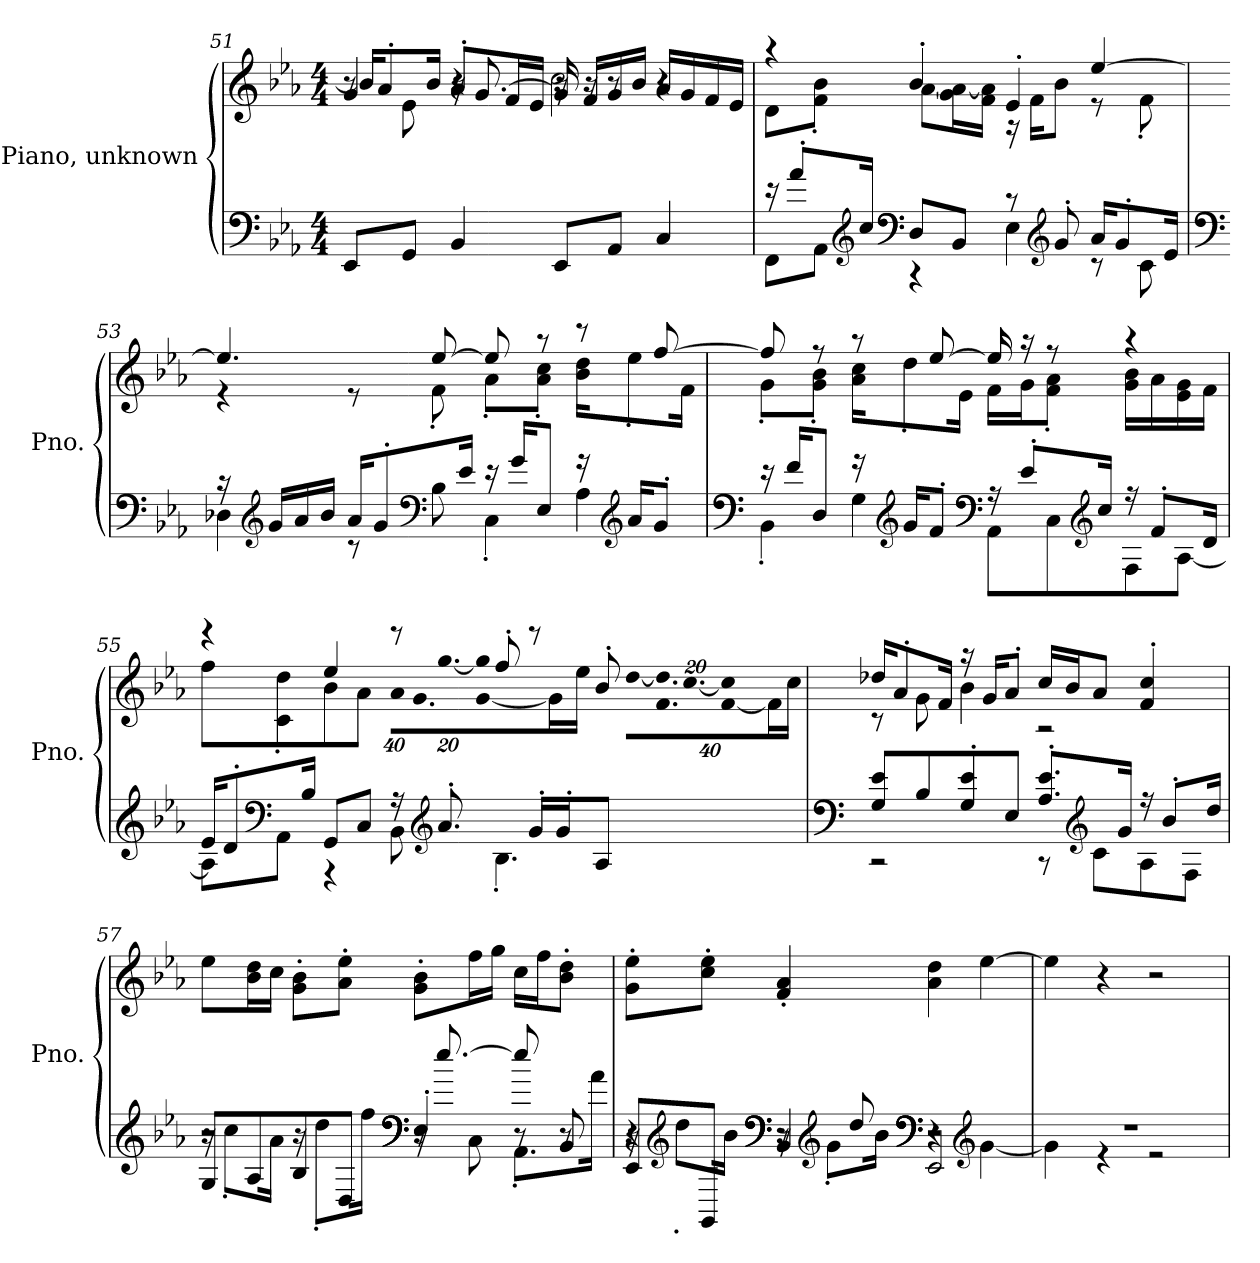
**kern	**kern
*part1	*part1
*staff2	*staff1
*I"Piano, unknown	*
*I'Pno.	*
*clefF4	*clefG2
*k[b-e-a-]	*k[b-e-a-]
*M4/4	*M4/4
=51	=51
*	*^
*	*	*^
8EE-/L	4g/	8r	16b-/KL]
.	.	.	8a-'/
8GG/J	.	8e-\	.
.	.	.	16b-/Jk
4BB-/	16r	4r	8a-'/L
.	[8.g/	.	.
.	.	.	16f/L
.	.	.	16e-/JJ
8EE-/L	16g/]	2cc\	16r
.	16r	.	16f/LL
8AA-/J	8r	.	16g/
.	.	.	16b-/JJ
4C/	4r	.	16a-/LL
.	.	.	16g/
.	.	.	16f/
.	.	.	16e-/JJ
*	*	*v	*v
!!LO:LB:g=z
=52	=52	=52
*^	*	*
16r	8FF\L	4r	8d\L
8a-'/L	.	.	.
.	8AA-\J	.	8f\' 8b-\'J
*clefG2	*	*	*
16cc/Jk	.	.	.
*clefF4	*	*	*
8D/L	4r	4b-'/	[8a-\L
8BB-/J	.	.	16g\ 16a-\_L
.	.	.	16f\ 16a-\]JJ
8r	4E-\	4e-'/	16r
.	.	.	16f\KL
*clefG2	*	*	*
8g'/	.	.	8b-\J
16a-/KL	8r	[4ee-/	8r
8g'/	.	.	.
.	8c\	.	8f'\
16e-/Jk	.	.	.
=53	=53	=53	=53
*clefF4	*	*	*
16r	4D-X\	4.ee-/]	4r
*clefG2	*	*	*
16g/LL	.	.	.
16a-/	.	.	.
16b-/JJ	.	.	.
16a-/KL	8r	.	8r
8g'/	.	.	.
*clefF4	*	*	*
.	8B-\	[8ee-/	8f'\
16e-/Jk	.	.	.
16r	4C'\	8ee-/]	8a-'\L
16g/KL	.	.	.
8E-/J	.	8r	8a-\' 8cc\'J
16r	4A-\	8r	16b-\ 16dd\KL
*clefG2	*	*	*
16a-/KL	.	.	8ee-'\
8g'/J	.	[8ff/	.
.	.	.	16f\Jk
!!LO:LB:g=z	!!
=54	=54	=54	=54
*clefF4	*	*	*
16r	4BB-'\	8ff/]	8g'\L
16f/KL	.	.	.
8D/J	.	8r	8g\' 8b-\'J
16r	4G\	8r	16a-\ 16cc\KL
*clefG2	*	*	*
16g/KL	.	.	8dd'\
8f'/J	.	[8ee-/	.
.	.	.	16e-\Jk
*clefF4	*	*	*
16r	8AA-\L	16ee-/]	16f\LL
8e-'/L	.	16r	16g\J
.	8C\	8r	8f\' 8a-\'J
*clefG2	*	*	*
16cc/Jk	.	.	.
16r	8F\	4r	16g\ 16b-\LL
8f'/L	.	.	16a-\
.	[8A-\J	.	16e-\ 16g\
16d/Jk	.	.	16f\JJ
!!LO:PB:g=z	!!
=55	=55	=55	=55
16e-/KL	8A-\L]	4r	8ff\L
8d'/	.	.	.
*clefF4	*	*	*
.	8AA-\J	.	8c\' 8dd\'
16B-/Jk	.	.	.
8GG/L	4r	4ee-/	8b-\
8C/J	.	.	8a-\J
*	*	*	*Xbrackettup
!	!	!	!LO:N:vis=32
16r	8BB-\	8r	640%23a-\LLL
!	!	!	!LO:N:vis=64.
.	.	.	640%17g\L
*clefG2	*	*	*
!	!	!	!LO:N:vis=64.
8.a-'/	.	.	[640%17gg\J
!	!	!	!LO:N:vis=32
.	.	.	[640%23g\ 640%23gg\]J
.	4.B-'\	8ff'/	16g\]
.	.	.	16ee-\JJ
!	!	!	!LO:N:vis=32
16g'/LL	.	8r	[640%23dd\LLL
!	!	!	!LO:N:vis=64.
.	.	.	640%17f\ 640%17dd\]L
!	!	!	!LO:N:vis=64.
16g'/J	.	.	[640%17cc\J
!	!	!	!LO:N:vis=32
.	.	.	[640%23f\ 640%23cc\]J
8A-/J	.	8b-'/	16f\]
.	.	.	16cc\JJ
=56	=56	=56	=56
*clefF4	*	*	*
8G/ 8e-/L	2r	16dd-X/KL	8r
.	.	8a-'/	.
8B-/	.	.	8g\
.	.	16f/Jk	.
8G/' 8e-/'	.	16r	4b-\
.	.	16g/KL	.
8E-/J	.	8a-'/J	.
8.A-/' 8.e-/'L	8r	16cc/LL	2r
.	.	16b-/J	.
*clefG2	*	*	*
.	8c\L	8a-/J	.
16g/Jk	.	.	.
16r	8A-\	4f/' 4cc/'	.
8b-'/L	.	.	.
.	8F\J	.	.
16dd/Jk	.	.	.
*	*	*v	*v
!!LO:LB:g=z
=57	=57	=57
*	*^	*
2r	16r	8G/L	8ee-\L
.	8cc'\L	.	.
.	.	8A-/	16b-\ 16dd\L
.	16a-\Jk	.	16cc\JJ
.	16r	8B-/	8g\' 8b-\'L
.	8dd'\L	.	.
.	.	8D/J	8a-\' 8ee-\'J
.	16ff\Jk	.	.
*clefF4	*	*	*
16r	8r	4E-'/	8g\' 8b-\'L
[8.ee-/	.	.	.
.	8C\	.	16ff\L
.	.	.	16gg\JJ
8ee-/]	8.AA-'\L	8r	16cc\LL
.	.	.	16ff\J
8r	.	8BB-/	8b-\' 8dd\'J
.	16a-\Jk	.	.
=58	=58	=58	=58
4r	16r	8EE-/L	8g\' 8ee-\'L
*clefG2	*	*	*
.	8dd'\L	.	.
.	.	8GG/J	8cc\' 8ee-\'J
.	16b-\Jk	.	.
*clefF4	*	*	*
8r	16r	4BB-/	4f/' 4a-/'
*clefG2	*	*	*
.	8g'\L	.	.
8dd/	.	.	.
.	16b-\Jk	.	.
*clefF4	*	*	*
2r	4r	2EE-/	4a-\ 4dd\
*clefG2	*	*	*
.	[4g\	.	[4ee-\
*	*v	*v	*
=59	=59	=59
1r	4g\]	4ee-\]
.	4r	4r
.	2r	2r
*v	*v	*
=	=
*-	*-
